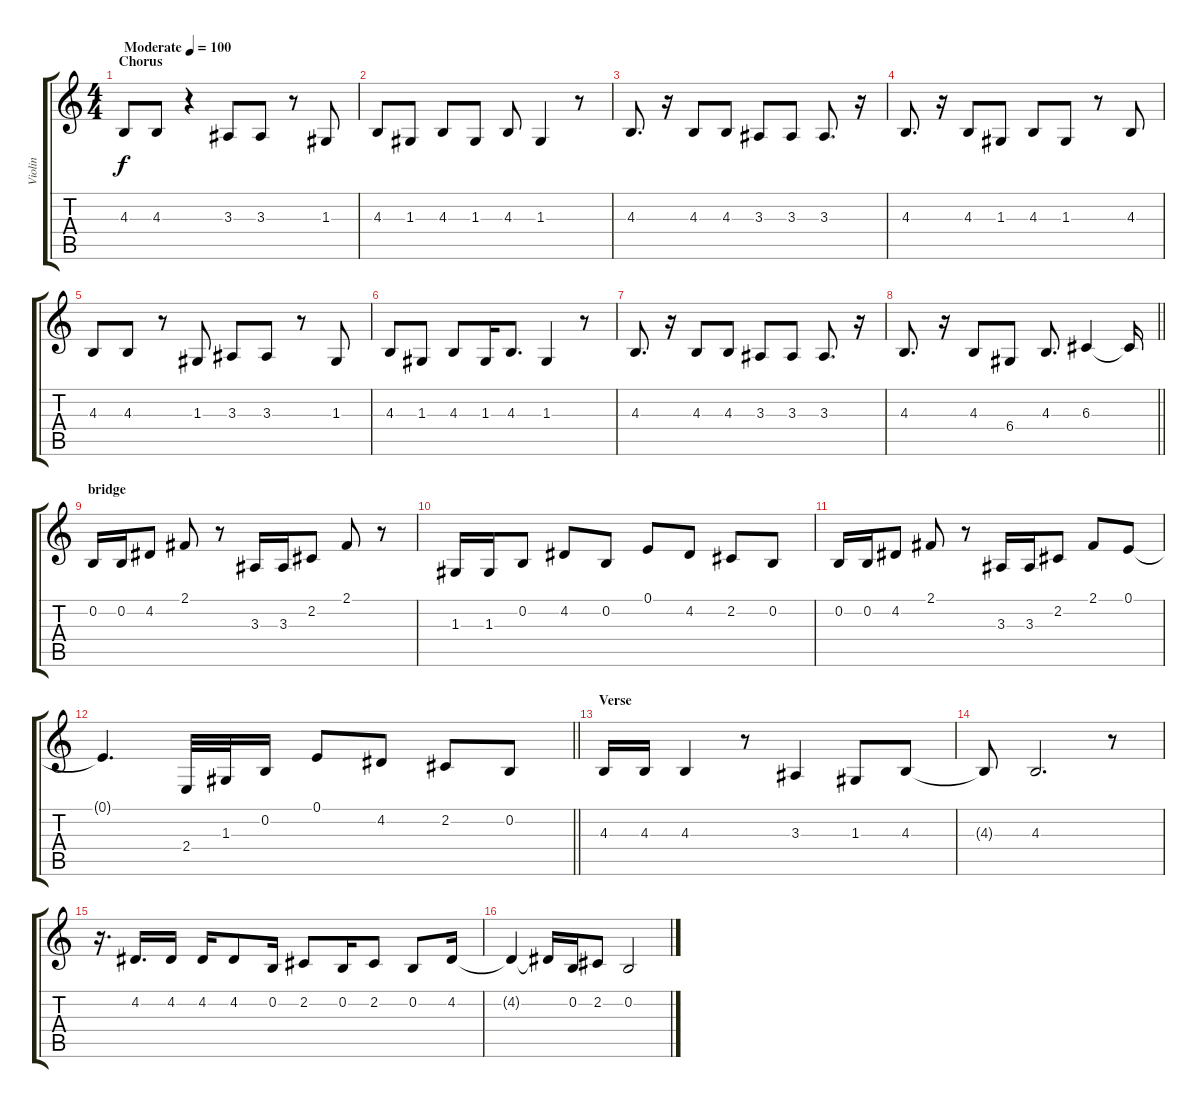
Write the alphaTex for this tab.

\track ("Violin" "Violin") {instrument altosax}
\staff {score tabs}
\tuning (E4 B3 G3 D3 A2 E2) {hide}
\ts (4 4)
\section ("" "Chorus")
\tempo (100 "Moderate")
\clef g2
\ks c
4.3.8{dy f instrument altosax} 4.3.8 r.4 3.3.8 3.3.8 r.8 1.3.8 |
4.3.8 1.3.8 4.3.8 1.3.8 4.3.8 1.3.4 r.8 |
4.3.8{d} r.16 4.3.8 4.3.8 3.3.8 3.3.8 3.3.8{d} r.16 |
4.3.8{d} r.16 4.3.8 1.3.8 4.3.8 1.3.8 r.8 4.3.8 |
4.3.8 4.3.8 r.8 1.3.8 3.3.8 3.3.8 r.8 1.3.8 |
4.3.8 1.3.8 4.3.8 1.3.16 4.3.8{d} 1.3.4 r.8 |
4.3.8{d} r.16 4.3.8 4.3.8 3.3.8 3.3.8 3.3.8{d} r.16 |
\barLineRight lightlight
4.3.8{d} r.16 4.3.8 6.4.8 4.3.8{d} 6.3.4 6.3{t}.16 |
\section ("" "bridge")
0.2.16 0.2.16 4.2.8 2.1.8 r.8 3.3.16 3.3.16 2.2.8 2.1.8 r.8 |
1.3.16 1.3.16 0.2.8 4.2.8 0.2.8 0.1.8 4.2.8 2.2.8 0.2.8 |
0.2.16 0.2.16 4.2.8 2.1.8 r.8 3.3.16 3.3.16 2.2.8 2.1.8 0.1.8 |
\barLineRight lightlight
0.1{t}.4{d} 2.4.32 1.3.32 0.2.16 0.1.8 4.2.8 2.2.8 0.2.8 |
\section ("" "Verse")
4.3.16 4.3.16 4.3.4 r.8 3.3.4 1.3.8 4.3.8 |
4.3{t}.8 4.3.2{d} r.8 |
r.16{d} 4.2.16{d} 4.2.16 4.2.16 4.2.8 0.2.16 2.2.8 0.2.16 2.2.8 0.2.8 4.2.16 |
4.2{t}.4 4.2{t}.16 0.2.16 2.2.8 0.2.2
